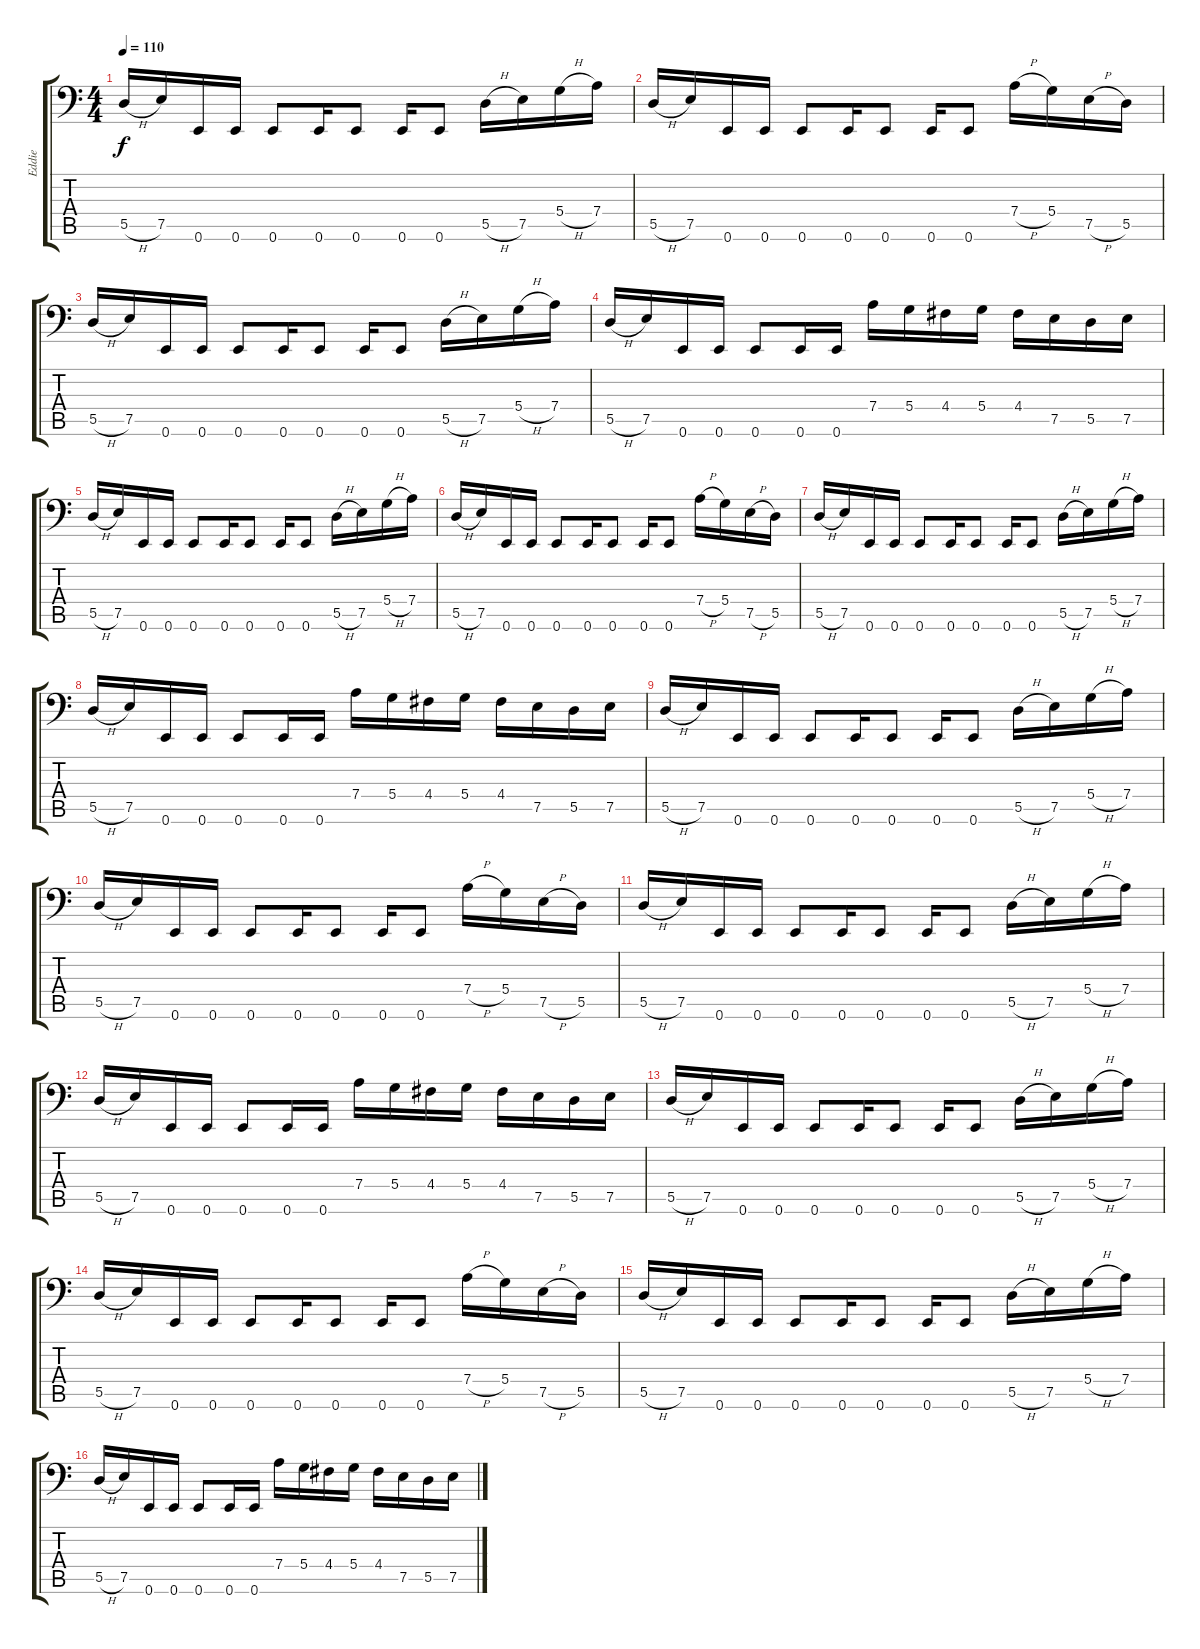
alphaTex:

\track ("Eddie" "Eddie") {instrument electricbasspick}
\staff {score tabs}
\tuning (E3 B2 G2 D2 A1 E1) {hide}
\ts (4 4)
\tempo 110
\clef f4
\ks c
5.5{h}.16{dy f instrument electricbasspick} 7.5.16 0.6.16 0.6.16 0.6.8 0.6.16 0.6.8 0.6.16 0.6.8 5.5{h}.16 7.5.16 5.4{h}.16 7.4.16 |
5.5{h}.16 7.5.16 0.6.16 0.6.16 0.6.8 0.6.16 0.6.8 0.6.16 0.6.8 7.4{h}.16 5.4.16 7.5{h}.16 5.5.16 |
5.5{h}.16 7.5.16 0.6.16 0.6.16 0.6.8 0.6.16 0.6.8 0.6.16 0.6.8 5.5{h}.16 7.5.16 5.4{h}.16 7.4.16 |
5.5{h}.16 7.5.16 0.6.16 0.6.16 0.6.8 0.6.16 0.6.16 7.4.16 5.4.16 4.4.16 5.4.16 4.4.16 7.5.16 5.5.16 7.5.16 |
5.5{h}.16 7.5.16 0.6.16 0.6.16 0.6.8 0.6.16 0.6.8 0.6.16 0.6.8 5.5{h}.16 7.5.16 5.4{h}.16 7.4.16 |
5.5{h}.16 7.5.16 0.6.16 0.6.16 0.6.8 0.6.16 0.6.8 0.6.16 0.6.8 7.4{h}.16 5.4.16 7.5{h}.16 5.5.16 |
5.5{h}.16 7.5.16 0.6.16 0.6.16 0.6.8 0.6.16 0.6.8 0.6.16 0.6.8 5.5{h}.16 7.5.16 5.4{h}.16 7.4.16 |
5.5{h}.16 7.5.16 0.6.16 0.6.16 0.6.8 0.6.16 0.6.16 7.4.16 5.4.16 4.4.16 5.4.16 4.4.16 7.5.16 5.5.16 7.5.16 |
5.5{h}.16 7.5.16 0.6.16 0.6.16 0.6.8 0.6.16 0.6.8 0.6.16 0.6.8 5.5{h}.16 7.5.16 5.4{h}.16 7.4.16 |
5.5{h}.16 7.5.16 0.6.16 0.6.16 0.6.8 0.6.16 0.6.8 0.6.16 0.6.8 7.4{h}.16 5.4.16 7.5{h}.16 5.5.16 |
5.5{h}.16 7.5.16 0.6.16 0.6.16 0.6.8 0.6.16 0.6.8 0.6.16 0.6.8 5.5{h}.16 7.5.16 5.4{h}.16 7.4.16 |
5.5{h}.16 7.5.16 0.6.16 0.6.16 0.6.8 0.6.16 0.6.16 7.4.16 5.4.16 4.4.16 5.4.16 4.4.16 7.5.16 5.5.16 7.5.16 |
5.5{h}.16 7.5.16 0.6.16 0.6.16 0.6.8 0.6.16 0.6.8 0.6.16 0.6.8 5.5{h}.16 7.5.16 5.4{h}.16 7.4.16 |
5.5{h}.16 7.5.16 0.6.16 0.6.16 0.6.8 0.6.16 0.6.8 0.6.16 0.6.8 7.4{h}.16 5.4.16 7.5{h}.16 5.5.16 |
5.5{h}.16 7.5.16 0.6.16 0.6.16 0.6.8 0.6.16 0.6.8 0.6.16 0.6.8 5.5{h}.16 7.5.16 5.4{h}.16 7.4.16 |
5.5{h}.16 7.5.16 0.6.16 0.6.16 0.6.8 0.6.16 0.6.16 7.4.16 5.4.16 4.4.16 5.4.16 4.4.16 7.5.16 5.5.16 7.5.16
